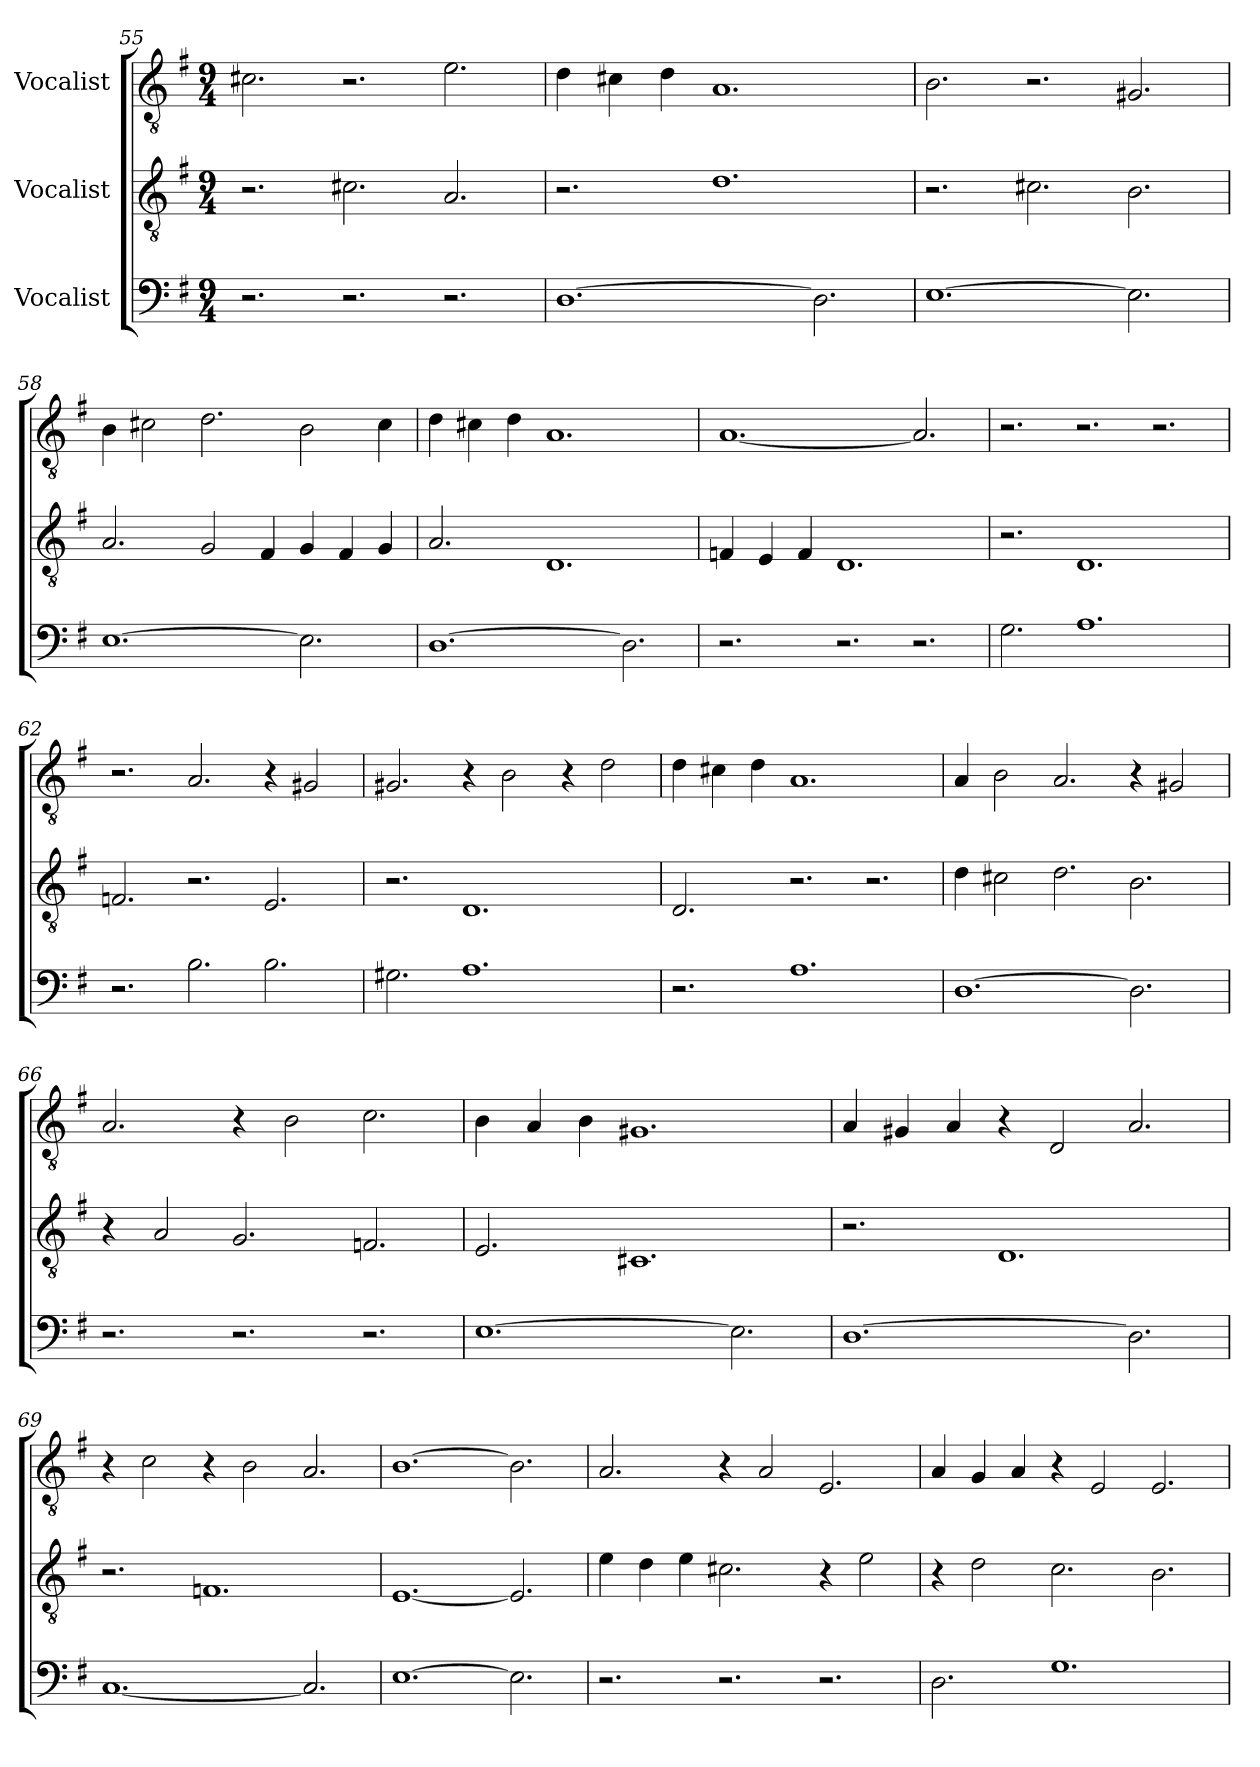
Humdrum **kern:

**kern	**kern	**kern
*part3	*part2	*part1
*staff3	*staff2	*staff1
*I"Vocalist	*I"Vocalist	*I"Vocalist
*clefF4	*clefGv2	*clefGv2
*k[f#]	*k[f#]	*k[f#]
*M9/4	*M9/4	*M9/4
=55	=55	=55
2.r	2.r	2.c#X\
2.r	2.c#X\	2.r
2.r	2.A/	2.e\
=56	=56	=56
[1.D	2.r	4d\
.	.	4c#X\
.	.	4d\
.	1.d	1.A
2.D\]	.	.
=57	=57	=57
[1.E	2.r	2.B\
.	2.c#X\	2.r
2.E\]	2.B\	2.G#X/
=58	=58	=58
[1.E	2.A/	4B\
.	.	2c#X\
.	2G/	2.d\
.	4F#/	.
2.E\]	4G/	2B\
.	4F#/	.
.	4G/	4c#\
=59	=59	=59
[1.D	2.A/	4d\
.	.	4c#X\
.	.	4d\
.	1.D	1.A
2.D\]	.	.
=60	=60	=60
2.r	4Fn/	[1.A
.	4E/	.
.	4F/	.
2.r	1.D	.
2.r	.	2.A/]
=61	=61	=61
2.G\	2.r	2.r
1.A	1.D	2.r
.	.	2.r
=62	=62	=62
2.r	2.Fn/	2.r
2.B\	2.r	2.A/
2.B\	2.E/	4r
.	.	2G#X/
=63	=63	=63
2.G#X\	2.r	2.G#X/
1.A	1.D	4r
.	.	2B\
.	.	4r
.	.	2d\
=64	=64	=64
2.r	2.D/	4d\
.	.	4c#X\
.	.	4d\
1.A	2.r	1.A
.	2.r	.
=65	=65	=65
[1.D	4d\	4A/
.	2c#X\	2B\
.	2.d\	2.A/
2.D\]	2.B\	4r
.	.	2G#X/
=66	=66	=66
2.r	4r	2.A/
.	2A/	.
2.r	2.G/	4r
.	.	2B\
2.r	2.Fn/	2.c\
=67	=67	=67
[1.E	2.E/	4B\
.	.	4A/
.	.	4B\
.	1.C#X	1.G#X
2.E\]	.	.
=68	=68	=68
[1.D	2.r	4A/
.	.	4G#X/
.	.	4A/
.	1.D	4r
.	.	2D/
2.D\]	.	2.A/
=69	=69	=69
[1.C	2.r	4r
.	.	2c\
.	1.Fn	4r
.	.	2B\
2.C/]	.	2.A/
=70	=70	=70
[1.E	[1.E	[1.B
2.E\]	2.E/]	2.B\]
=71	=71	=71
2.r	4e\	2.A/
.	4d\	.
.	4e\	.
2.r	2.c#X\	4r
.	.	2A/
2.r	4r	2.E/
.	2e\	.
=72	=72	=72
2.D\	4r	4A/
.	2d\	4G/
.	.	4A/
1.G	2.c\	4r
.	.	2E/
.	2.B\	2.E/
=	=	=
*-	*-	*-
